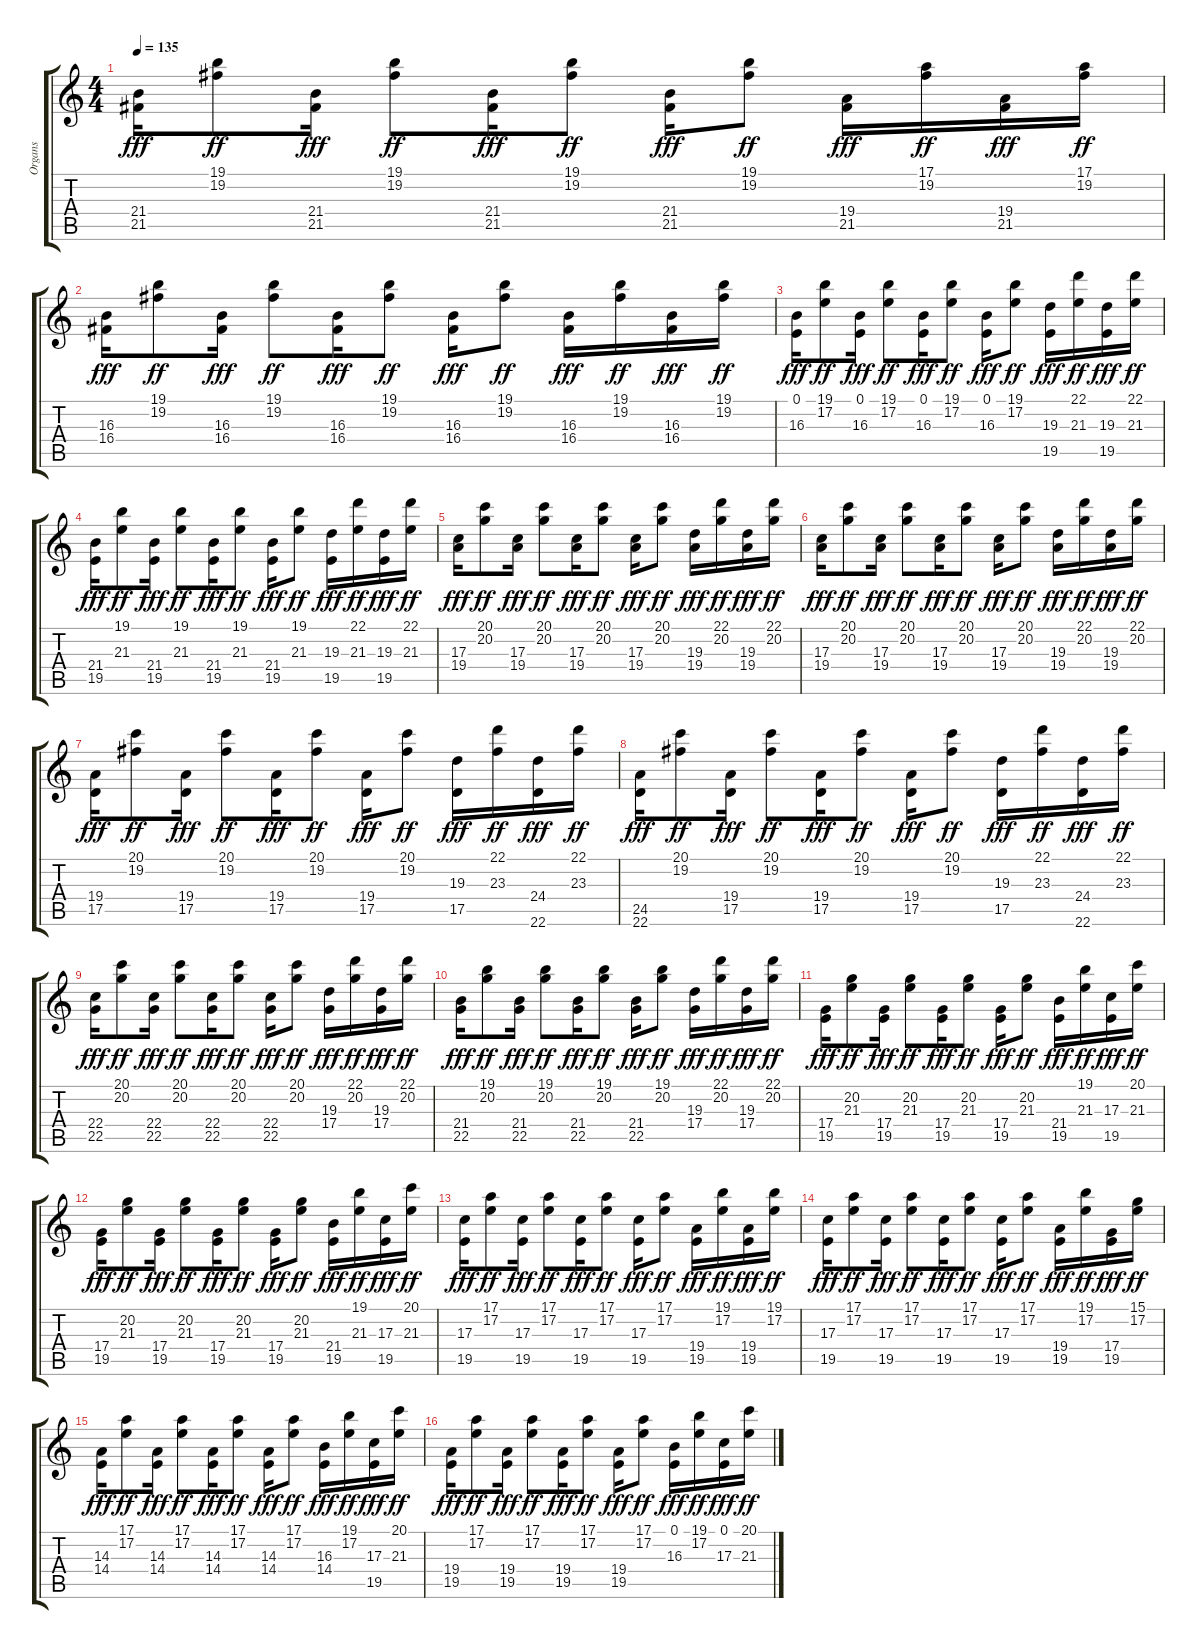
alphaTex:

\track ("Organs" "Organs") {instrument percussiveorgan}
\staff {score tabs}
\tuning (E4 B3 G3 D3 A2 E2) {hide}
\ts (4 4)
\tempo 135
\clef g2
\ks c
(21.4 21.5).16{dy fff} (19.1 19.2).8{dy ff} (21.4 21.5).16{dy fff} (19.1 19.2).8{dy ff} (21.4 21.5).16{dy fff} (19.1 19.2).8{dy ff} (21.4 21.5).16{dy fff} (19.1 19.2).8{dy ff} (19.4 21.5).16{dy fff} (17.1 19.2).16{dy ff} (19.4 21.5).16{dy fff} (17.1 19.2).16{dy ff} |
(16.3 16.4).16{dy fff} (19.1 19.2).8{dy ff} (16.3 16.4).16{dy fff} (19.1 19.2).8{dy ff} (16.3 16.4).16{dy fff} (19.1 19.2).8{dy ff} (16.3 16.4).16{dy fff} (19.1 19.2).8{dy ff} (16.3 16.4).16{dy fff} (19.1 19.2).16{dy ff} (16.3 16.4).16{dy fff} (19.1 19.2).16{dy ff} |
(0.1 16.3).16{dy fff volume 16} (19.1 17.2).8{dy ff} (0.1 16.3).16{dy fff} (19.1 17.2).8{dy ff} (0.1 16.3).16{dy fff} (19.1 17.2).8{dy ff} (0.1 16.3).16{dy fff} (19.1 17.2).8{dy ff} (19.3 19.5).16{dy fff} (22.1 21.3).16{dy ff} (19.3 19.5).16{dy fff} (22.1 21.3).16{dy ff} |
(21.4 19.5).16{dy fff} (19.1 21.3).8{dy ff} (21.4 19.5).16{dy fff} (19.1 21.3).8{dy ff} (21.4 19.5).16{dy fff} (19.1 21.3).8{dy ff} (21.4 19.5).16{dy fff} (19.1 21.3).8{dy ff} (19.3 19.5).16{dy fff} (22.1 21.3).16{dy ff} (19.3 19.5).16{dy fff} (22.1 21.3).16{dy ff} |
(17.3 19.4).16{dy fff} (20.1 20.2).8{dy ff} (17.3 19.4).16{dy fff} (20.1 20.2).8{dy ff} (17.3 19.4).16{dy fff} (20.1 20.2).8{dy ff} (17.3 19.4).16{dy fff} (20.1 20.2).8{dy ff} (19.3 19.4).16{dy fff} (22.1 20.2).16{dy ff} (19.3 19.4).16{dy fff} (22.1 20.2).16{dy ff} |
(17.3 19.4).16{dy fff} (20.1 20.2).8{dy ff} (17.3 19.4).16{dy fff} (20.1 20.2).8{dy ff} (17.3 19.4).16{dy fff} (20.1 20.2).8{dy ff} (17.3 19.4).16{dy fff} (20.1 20.2).8{dy ff} (19.3 19.4).16{dy fff} (22.1 20.2).16{dy ff} (19.3 19.4).16{dy fff} (22.1 20.2).16{dy ff} |
(19.4 17.5).16{dy fff} (20.1 19.2).8{dy ff} (19.4 17.5).16{dy fff} (20.1 19.2).8{dy ff} (19.4 17.5).16{dy fff} (20.1 19.2).8{dy ff} (19.4 17.5).16{dy fff} (20.1 19.2).8{dy ff} (19.3 17.5).16{dy fff} (22.1 23.3).16{dy ff} (24.4 22.6).16{dy fff} (22.1 23.3).16{dy ff} |
(24.5 22.6).16{dy fff} (20.1 19.2).8{dy ff} (19.4 17.5).16{dy fff} (20.1 19.2).8{dy ff} (19.4 17.5).16{dy fff} (20.1 19.2).8{dy ff} (19.4 17.5).16{dy fff} (20.1 19.2).8{dy ff} (19.3 17.5).16{dy fff} (22.1 23.3).16{dy ff} (24.4 22.6).16{dy fff} (22.1 23.3).16{dy ff} |
(22.4 22.5).16{dy fff} (20.1 20.2).8{dy ff} (22.4 22.5).16{dy fff} (20.1 20.2).8{dy ff} (22.4 22.5).16{dy fff} (20.1 20.2).8{dy ff} (22.4 22.5).16{dy fff} (20.1 20.2).8{dy ff} (19.3 17.4).16{dy fff} (22.1 20.2).16{dy ff} (19.3 17.4).16{dy fff} (22.1 20.2).16{dy ff} |
(21.4 22.5).16{dy fff} (19.1 20.2).8{dy ff} (21.4 22.5).16{dy fff} (19.1 20.2).8{dy ff} (21.4 22.5).16{dy fff} (19.1 20.2).8{dy ff} (21.4 22.5).16{dy fff} (19.1 20.2).8{dy ff} (19.3 17.4).16{dy fff} (22.1 20.2).16{dy ff} (19.3 17.4).16{dy fff} (22.1 20.2).16{dy ff} |
(17.4 19.5).16{dy fff} (20.2 21.3).8{dy ff} (17.4 19.5).16{dy fff} (20.2 21.3).8{dy ff} (17.4 19.5).16{dy fff} (20.2 21.3).8{dy ff} (17.4 19.5).16{dy fff} (20.2 21.3).8{dy ff} (21.4 19.5).16{dy fff} (19.1 21.3).16{dy ff} (17.3 19.5).16{dy fff} (20.1 21.3).16{dy ff} |
(17.4 19.5).16{dy fff} (20.2 21.3).8{dy ff} (17.4 19.5).16{dy fff} (20.2 21.3).8{dy ff} (17.4 19.5).16{dy fff} (20.2 21.3).8{dy ff} (17.4 19.5).16{dy fff} (20.2 21.3).8{dy ff} (21.4 19.5).16{dy fff} (19.1 21.3).16{dy ff} (17.3 19.5).16{dy fff} (20.1 21.3).16{dy ff} |
(17.3 19.5).16{dy fff} (17.1 17.2).8{dy ff} (17.3 19.5).16{dy fff} (17.1 17.2).8{dy ff} (17.3 19.5).16{dy fff} (17.1 17.2).8{dy ff} (17.3 19.5).16{dy fff} (17.1 17.2).8{dy ff} (19.4 19.5).16{dy fff} (19.1 17.2).16{dy ff} (19.4 19.5).16{dy fff} (19.1 17.2).16{dy ff} |
(17.3 19.5).16{dy fff} (17.1 17.2).8{dy ff} (17.3 19.5).16{dy fff} (17.1 17.2).8{dy ff} (17.3 19.5).16{dy fff} (17.1 17.2).8{dy ff} (17.3 19.5).16{dy fff} (17.1 17.2).8{dy ff} (19.4 19.5).16{dy fff} (19.1 17.2).16{dy ff} (17.4 19.5).16{dy fff} (15.1 17.2).16{dy ff} |
(14.3 14.4).16{dy fff} (17.1 17.2).8{dy ff} (14.3 14.4).16{dy fff} (17.1 17.2).8{dy ff} (14.3 14.4).16{dy fff} (17.1 17.2).8{dy ff} (14.3 14.4).16{dy fff} (17.1 17.2).8{dy ff} (16.3 14.4).16{dy fff} (19.1 17.2).16{dy ff} (17.3 19.5).16{dy fff} (20.1 21.3).16{dy ff} |
(19.4 19.5).16{dy fff} (17.1 17.2).8{dy ff} (19.4 19.5).16{dy fff} (17.1 17.2).8{dy ff} (19.4 19.5).16{dy fff} (17.1 17.2).8{dy ff} (19.4 19.5).16{dy fff} (17.1 17.2).8{dy ff} (0.1 16.3).16{dy fff} (19.1 17.2).16{dy ff} (0.1 17.3).16{dy fff} (20.1 21.3).16{dy ff}
